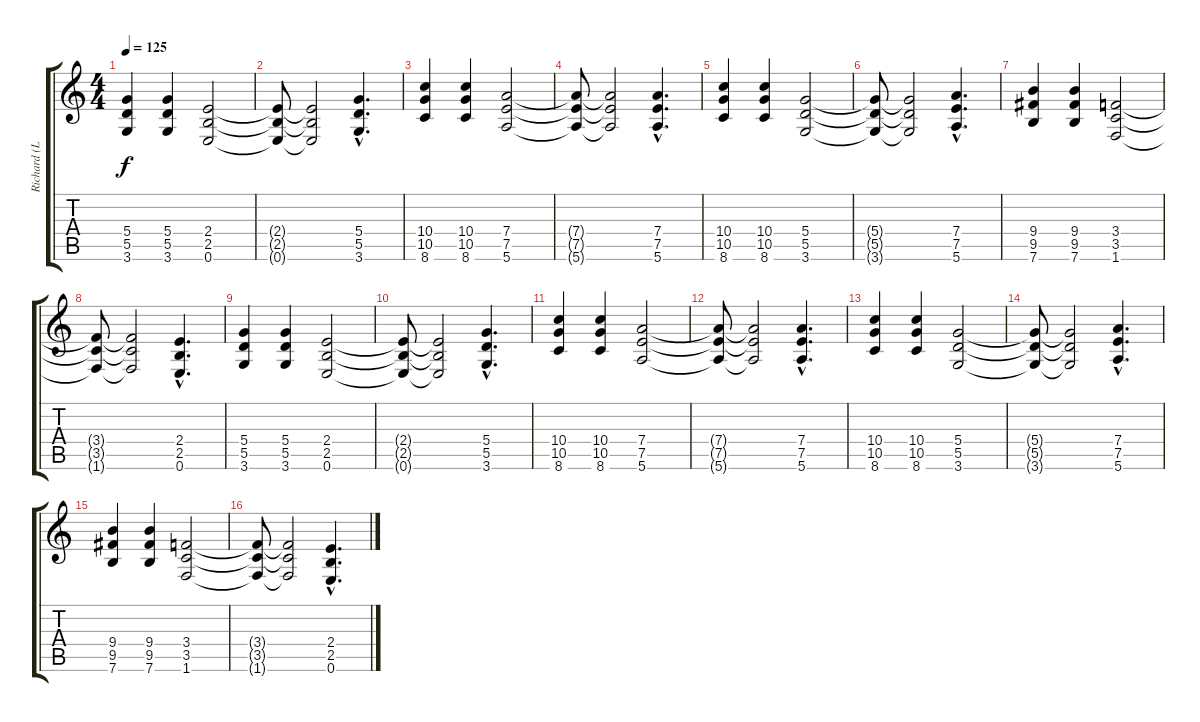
\track ("Richard (Lead Guitar)" "Richard (L") {instrument distortionguitar}
\staff {score tabs}
\tuning (E4 B3 G3 D3 A2 E2) {hide}
\ts (4 4)
\tempo 125
\clef g2
\ks c
(5.4 5.5 3.6).4{dy f} (5.4 5.5 3.6).4 (2.4 2.5 0.6).2 |
(2.4{t} 2.5{t} 0.6{t}).8 (2.4{t} 2.5{t} 0.6{t}).2 (5.4{hac} 5.5{hac} 3.6{hac}).4{d} |
(10.4 10.5 8.6).4 (10.4 10.5 8.6).4 (7.4 7.5 5.6).2 |
(7.4{t} 7.5{t} 5.6{t}).8 (7.4{t} 7.5{t} 5.6{t}).2 (7.4{hac} 7.5{hac} 5.6{hac}).4{d} |
(10.4 10.5 8.6).4 (10.4 10.5 8.6).4 (5.4 5.5 3.6).2 |
(5.4{t} 5.5{t} 3.6{t}).8 (5.4{t} 5.5{t} 3.6{t}).2 (7.4{hac} 7.5{hac} 5.6{hac}).4{d} |
(9.4 9.5 7.6).4 (9.4 9.5 7.6).4 (3.4 3.5 1.6).2 |
(3.4{t} 3.5{t} 1.6{t}).8 (3.4{t} 3.5{t} 1.6{t}).2 (2.4{hac} 2.5{hac} 0.6{hac}).4{d} |
(5.4 5.5 3.6).4 (5.4 5.5 3.6).4 (2.4 2.5 0.6).2 |
(2.4{t} 2.5{t} 0.6{t}).8 (2.4{t} 2.5{t} 0.6{t}).2 (5.4{hac} 5.5{hac} 3.6{hac}).4{d} |
(10.4 10.5 8.6).4 (10.4 10.5 8.6).4 (7.4 7.5 5.6).2 |
(7.4{t} 7.5{t} 5.6{t}).8 (7.4{t} 7.5{t} 5.6{t}).2 (7.4{hac} 7.5{hac} 5.6{hac}).4{d} |
(10.4 10.5 8.6).4 (10.4 10.5 8.6).4 (5.4 5.5 3.6).2 |
(5.4{t} 5.5{t} 3.6{t}).8 (5.4{t} 5.5{t} 3.6{t}).2 (7.4{hac} 7.5{hac} 5.6{hac}).4{d} |
(9.4 9.5 7.6).4 (9.4 9.5 7.6).4 (3.4 3.5 1.6).2 |
(3.4{t} 3.5{t} 1.6{t}).8 (3.4{t} 3.5{t} 1.6{t}).2 (2.4{hac} 2.5{hac} 0.6{hac}).4{d}
